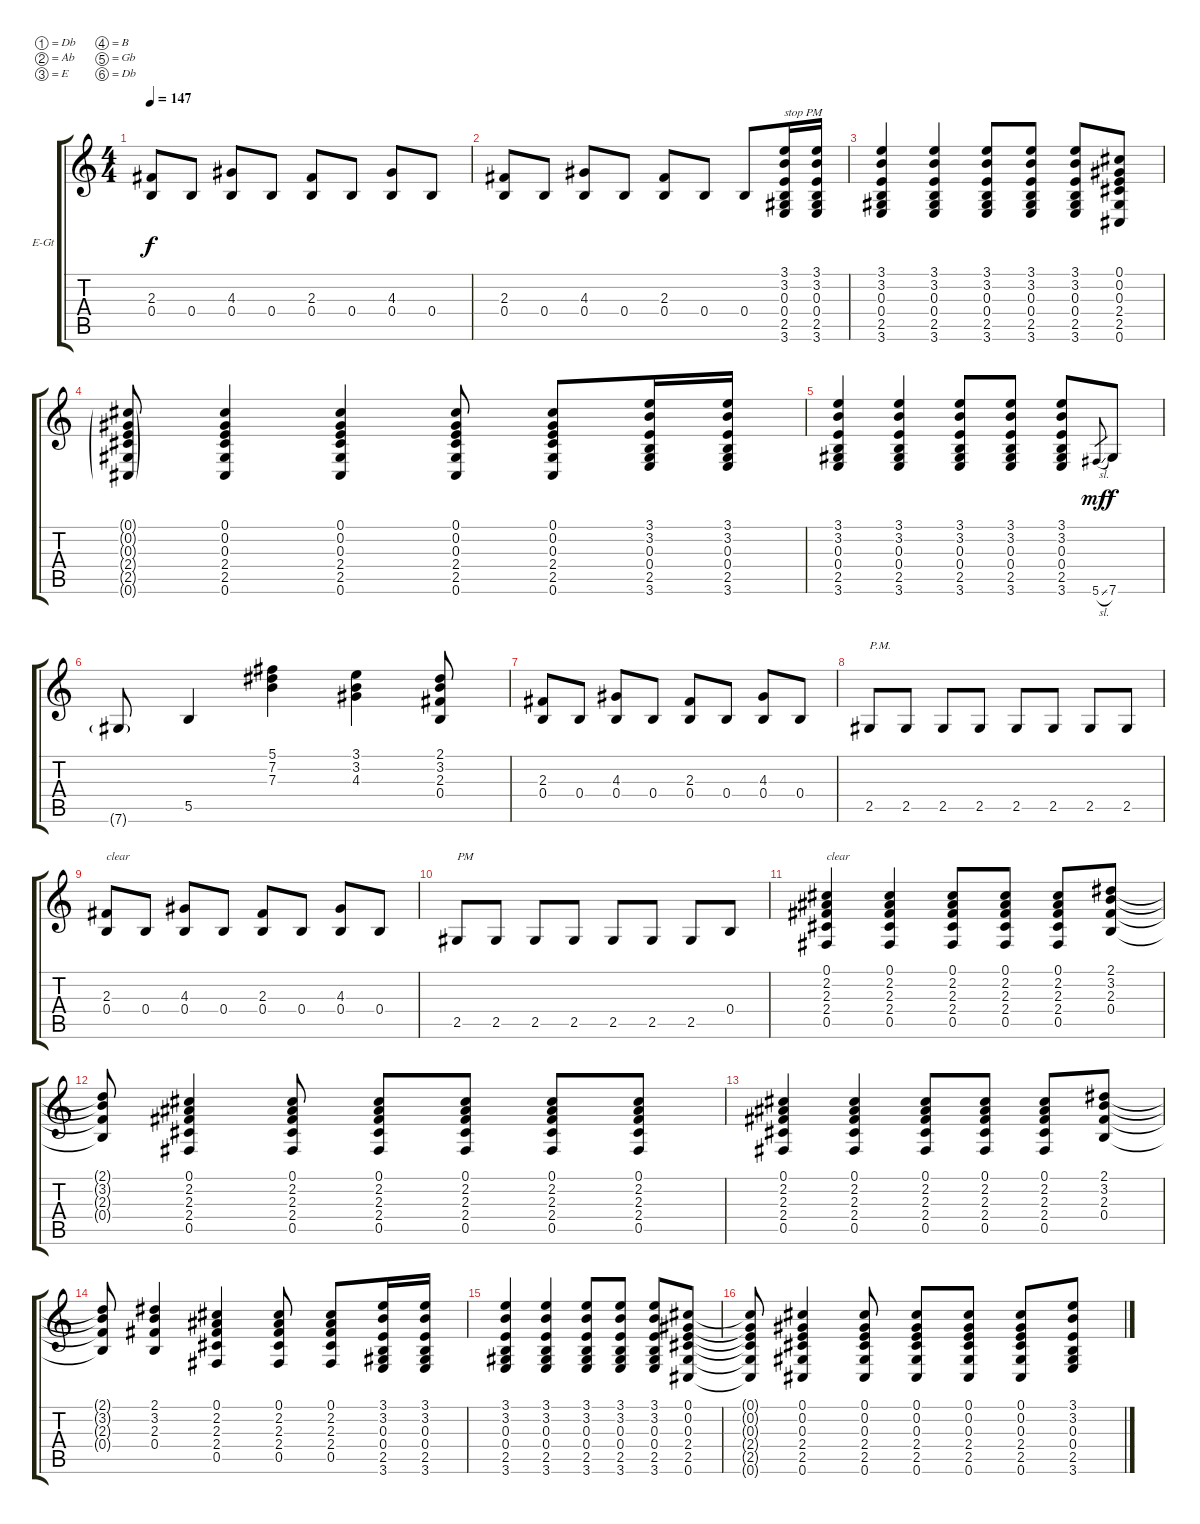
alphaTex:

\bracketExtendMode groupsimilarinstruments
\firstSystemTrackNameOrientation horizontal
\otherSystemsTrackNameOrientation horizontal
\track ("Guitar 1" "E-Gt") {instrument electricguitarclean}
\staff {score tabs}
\tuning (Db4 Ab3 E3 B2 Gb2 Db2)
\ts (4 4)
\tempo 147
\clef g2
\ks c
(2.3 0.4).8{dy f} 0.4.8 (4.3 0.4).8 0.4.8 (2.3 0.4).8 0.4.8 (4.3 0.4).8 0.4.8 |
(2.3 0.4).8 0.4.8 (4.3 0.4).8 0.4.8 (2.3 0.4).8 0.4.8 0.4.8 (3.1 3.2 0.3 0.4 2.5 3.6).16{txt "stop PM"} (3.1 3.2 0.3 0.4 2.5 3.6).16 |
(3.1 3.2 0.3 0.4 2.5 3.6).4 (3.1 3.2 0.3 0.4 2.5 3.6).4 (3.1 3.2 0.3 0.4 2.5 3.6).8 (3.1 3.2 0.3 0.4 2.5 3.6).8 (3.1 3.2 0.3 0.4 2.5 3.6).8 (0.1 0.2 0.3 2.4 2.5 0.6).8 |
(0.1{g} 0.2{g} 0.3{g} 2.4{g} 2.5{g} 0.6{g}).8 (0.1 0.2 0.3 2.4 2.5 0.6).4 (0.1 0.2 0.3 2.4 2.5 0.6).4 (0.1 0.2 0.3 2.4 2.5 0.6).8 (0.1 0.2 0.3 2.4 2.5 0.6).8 (3.1 3.2 0.3 0.4 2.5 3.6).16 (3.1 3.2 0.3 0.4 2.5 3.6).16 |
(3.1 3.2 0.3 0.4 2.5 3.6).4 (3.1 3.2 0.3 0.4 2.5 3.6).4 (3.1 3.2 0.3 0.4 2.5 3.6).8 (3.1 3.2 0.3 0.4 2.5 3.6).8 (3.1 3.2 0.3 0.4 2.5 3.6).8 5.6{sl}.8{gr dy mf} 7.6.8{dy f} |
7.6{g}.8 5.5.4 (5.1 7.2 7.3).4 (3.1 3.2 4.3).4 (2.1 3.2 2.3 0.4).8 |
(2.3 0.4).8 0.4.8 (4.3 0.4).8 0.4.8 (2.3 0.4).8 0.4.8 (4.3 0.4).8 0.4.8 |
2.5.8{txt "P.M."} 2.5.8 2.5.8 2.5.8 2.5.8 2.5.8 2.5.8 2.5.8 |
(2.3 0.4).8{txt "clear"} 0.4.8 (4.3 0.4).8 0.4.8 (2.3 0.4).8 0.4.8 (4.3 0.4).8 0.4.8 |
2.5.8{txt "PM"} 2.5.8 2.5.8 2.5.8 2.5.8 2.5.8 2.5.8 0.4.8 |
(0.1 2.2 2.3 2.4 0.5).4{txt "clear"} (0.1 2.2 2.3 2.4 0.5).4 (0.1 2.2 2.3 2.4 0.5).8 (0.1 2.2 2.3 2.4 0.5).8 (0.1 2.2 2.3 2.4 0.5).8 (2.1 3.2 2.3 0.4).8 |
(2.1{t} 3.2{t} 2.3{t} 0.4{t}).8 (0.1 2.2 2.3 2.4 0.5).4 (0.1 2.2 2.3 2.4 0.5).8 (0.1 2.2 2.3 2.4 0.5).8 (0.1 2.2 2.3 2.4 0.5).8 (0.1 2.2 2.3 2.4 0.5).8 (0.1 2.2 2.3 2.4 0.5).8 |
(0.1 2.2 2.3 2.4 0.5).4 (0.1 2.2 2.3 2.4 0.5).4 (0.1 2.2 2.3 2.4 0.5).8 (0.1 2.2 2.3 2.4 0.5).8 (0.1 2.2 2.3 2.4 0.5).8 (2.1 3.2 2.3 0.4).8 |
(2.1{t} 3.2{t} 2.3{t} 0.4{t}).8 (2.1 3.2 2.3 0.4).4 (0.1 2.2 2.3 2.4 0.5).4 (0.1 2.2 2.3 2.4 0.5).8 (0.1 2.2 2.3 2.4 0.5).8 (3.1 3.2 0.3 0.4 2.5 3.6).16 (3.1 3.2 0.3 0.4 2.5 3.6).16 |
(3.1 3.2 0.3 0.4 2.5 3.6).4 (3.1 3.2 0.3 0.4 2.5 3.6).4 (3.1 3.2 0.3 0.4 2.5 3.6).8 (3.1 3.2 0.3 0.4 2.5 3.6).8 (3.1 3.2 0.3 0.4 2.5 3.6).8 (0.1 0.2 0.3 2.4 2.5 0.6).8 |
(0.1{t} 0.2{t} 0.3{t} 2.4{t} 2.5{t} 0.6{t}).8 (0.1 0.2 0.3 2.4 2.5 0.6).4 (0.1 0.2 0.3 2.4 2.5 0.6).8 (0.1 0.2 0.3 2.4 2.5 0.6).8 (0.1 0.2 0.3 2.4 2.5 0.6).8 (0.1 0.2 0.3 2.4 2.5 0.6).8 (3.1 3.2 0.3 0.4 2.5 3.6).8
